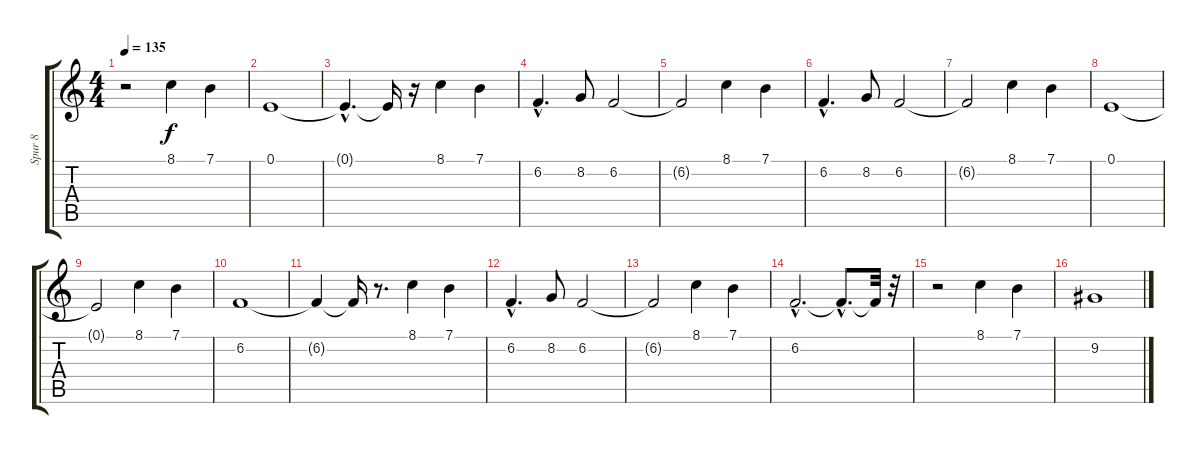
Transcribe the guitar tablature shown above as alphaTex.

\track ("Spur 8" "Spur 8") {instrument vibraphone}
\staff {score tabs}
\tuning (E4 B3 G3 D3 A2 E2) {hide}
\ts (4 4)
\tempo 135
\clef g2
\ks c
r.2{dy f} 8.1.4 7.1.4 |
0.1.1 |
0.1{hac t}.4{d} 0.1{t}.16 r.16 8.1.4 7.1.4 |
6.2{hac}.4{d} 8.2.8 6.2.2 |
6.2{t}.2 8.1.4 7.1.4 |
6.2{hac}.4{d} 8.2.8 6.2.2 |
6.2{t}.2 8.1.4 7.1.4 |
0.1.1 |
0.1{t}.2 8.1.4 7.1.4 |
6.2.1 |
6.2{t}.4 6.2{t}.16 r.8{d} 8.1.4 7.1.4 |
6.2{hac}.4{d} 8.2.8 6.2.2 |
6.2{t}.2 8.1.4 7.1.4 |
6.2{hac}.2{d} 6.2{hac t}.8{d} 6.2{t}.32 r.32 |
r.2 8.1.4 7.1.4 |
9.2.1
